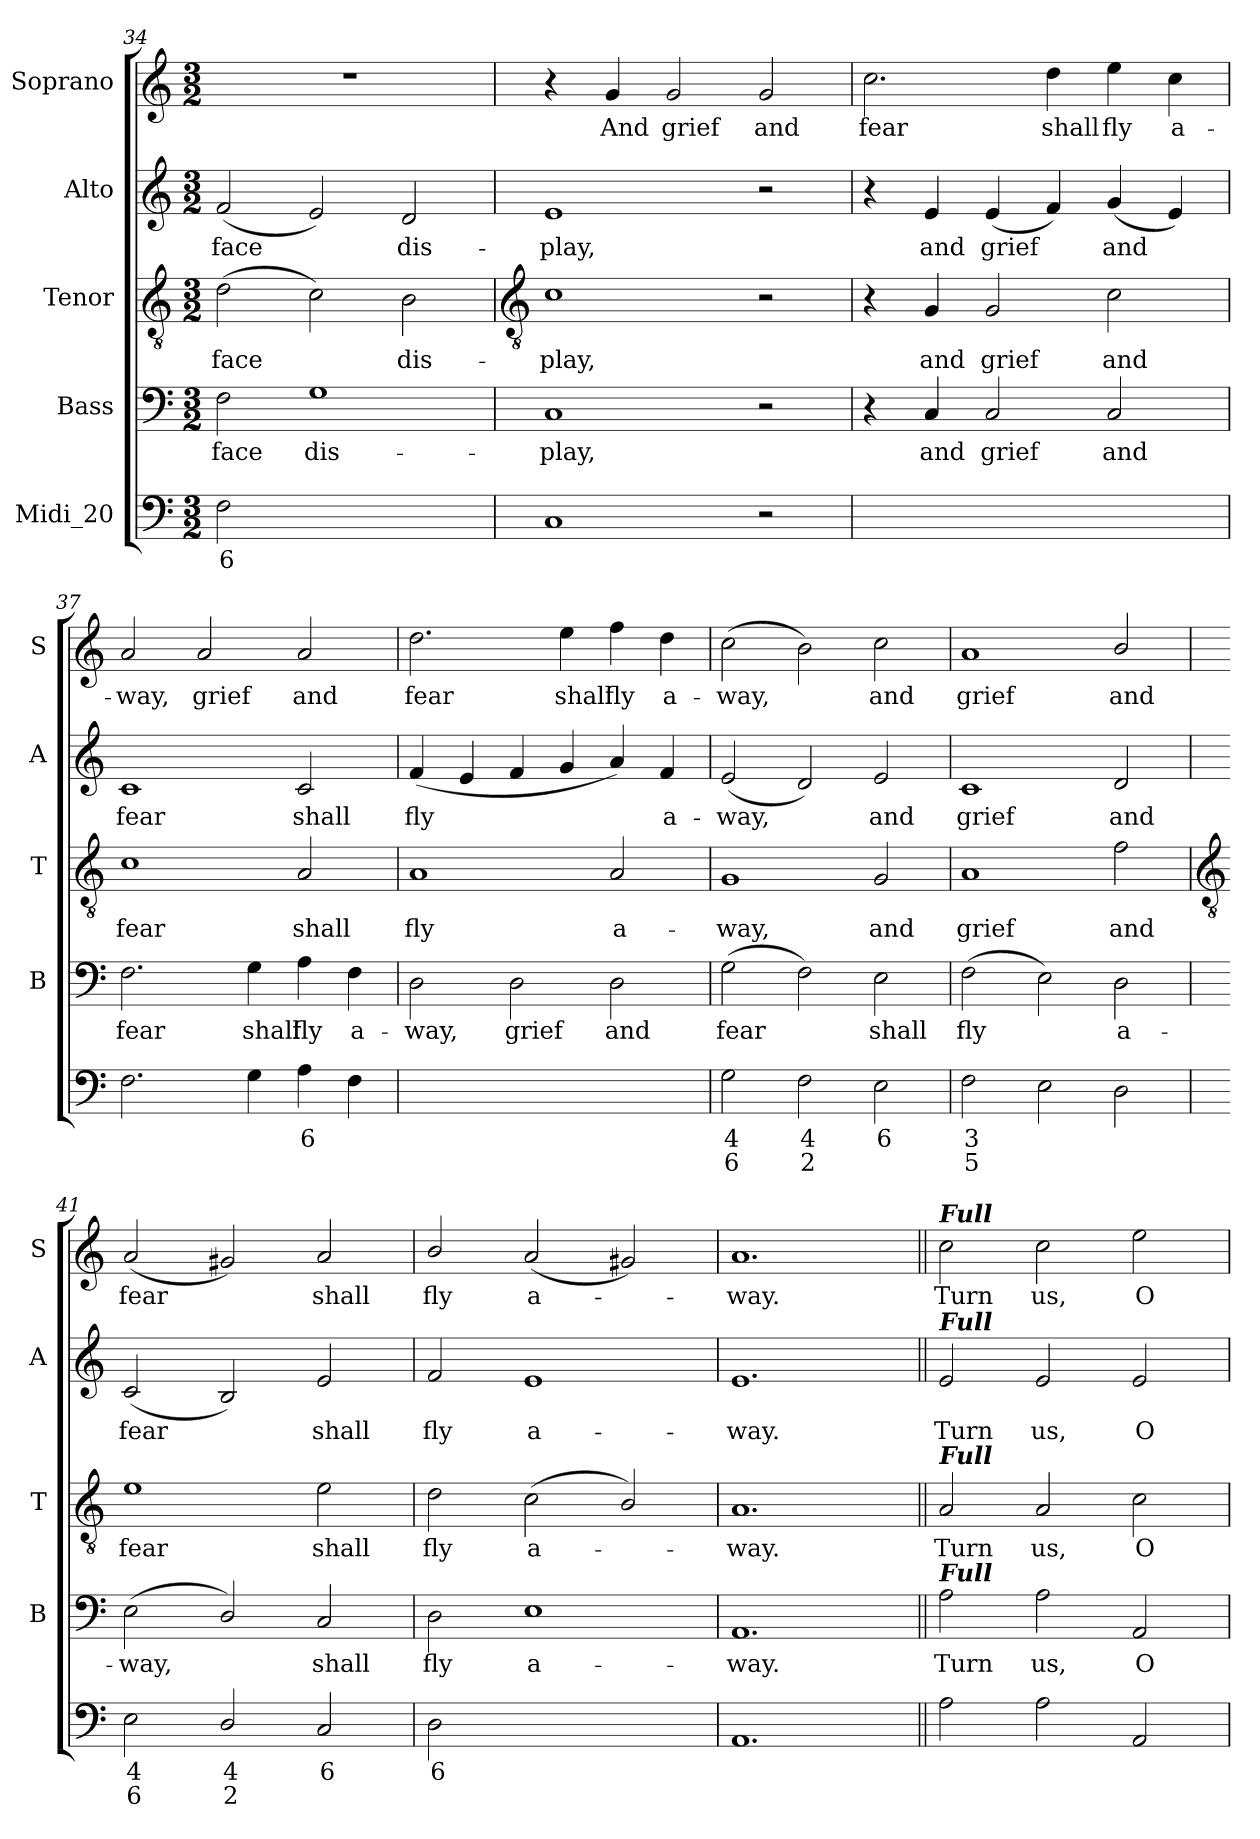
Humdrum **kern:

**kern	**text	**text	**kern	**text	**kern	**text	**kern	**text	**kern	**text
*part5	*part5	*part5	*part4	*part4	*part3	*part3	*part2	*part2	*part1	*part1
*staff5	*staff5	*staff5	*staff4	*staff4	*staff3	*staff3	*staff2	*staff2	*staff1	*staff1
*I"Midi_20	*	*	*I"Bass	*	*I"Tenor	*	*I"Alto	*	*I"Soprano	*
*	*	*	*I'B	*	*I'T	*	*I'A	*	*I'S	*
*clefF4	*	*	*clefF4	*	*clefGv2	*	*clefG2	*	*clefG2	*
*k[]	*	*	*k[]	*	*k[]	*	*k[]	*	*k[]	*
*C:	*	*	*C:	*	*C:	*	*C:	*	*C:	*
*M3/2	*	*	*M3/2	*	*M3/2	*	*M3/2	*	*M3/2	*
=34	=34	=34	=34	=34	=34	=34	=34	=34	=34	=34
!	!LO:LY:b	!	!	!LO:LY:b	!	!LO:LY:b	!	!LO:LY:b	!LO:N:vis=1	!
2F	6	.	2F	face	(>2d	face	(<2f	face	1.r	.
!	!LO:LY:b	!LO:LY:b	!	!LO:LY:b	!	!	!	!	!	!
[2Gyy	6	4	1G	dis-	2c)	.	2e)	.	.	.
!	!LO:LY:b	!LO:LY:b	!	!	!	!LO:LY:b	!	!LO:LY:b	!	!
2Gyy]	5	3	.	.	2B	dis-	2d	dis-	.	.
!!LO:LB:g=z
=35	=35	=35	=35	=35	=35	=35	=35	=35	=35	=35
*	*	*	*	*	*clefGv2	*	*	*	*	*
!	!	!	!	!LO:LY:b	!	!LO:LY:b	!	!LO:LY:b	!	!
1C	.	.	1C	-play,	1c	-play,	1e	-play,	4r	.
!	!	!	!	!	!	!	!	!	!	!LO:LY:b
.	.	.	.	.	.	.	.	.	4g	And
!	!	!	!	!	!	!	!	!	!	!LO:LY:b
.	.	.	.	.	.	.	.	.	2g	grief
!	!	!	!	!	!	!	!	!	!	!LO:LY:b
2r	.	.	2r	.	2r	.	2r	.	2g	and
=36	=36	=36	=36	=36	=36	=36	=36	=36	=36	=36
!	!LO:LY:b	!LO:LY:b	!	!	!	!	!	!	!	!LO:LY:b
[2Cyy	3	5	4r	.	4r	.	4r	.	2.cc	fear
!	!	!	!	!LO:LY:b	!	!LO:LY:b	!	!LO:LY:b	!	!
.	.	.	4C	and	4G	and	4e	and	.	.
!	!LO:LY:b	!LO:LY:b	!	!LO:LY:b	!	!LO:LY:b	!	!LO:LY:b	!	!
2Cyy_	2	4	2C	grief	2G	grief	(<4e	grief	.	.
!	!	!	!	!	!	!	!	!	!	!LO:LY:b
.	.	.	.	.	.	.	4f)	.	4dd	shall
!	!LO:LY:b	!LO:LY:b	!	!LO:LY:b	!	!LO:LY:b	!	!LO:LY:b	!	!LO:LY:b
2Cyy]	3	5	2C	and	2c	and	(<4g	and	4ee	fly
!	!	!	!	!	!	!	!	!	!	!LO:LY:b
.	.	.	.	.	.	.	4e)	.	4cc	a-
=37	=37	=37	=37	=37	=37	=37	=37	=37	=37	=37
!	!	!	!	!LO:LY:b	!	!LO:LY:b	!	!LO:LY:b	!	!LO:LY:b
2.F	.	.	2.F	fear	1c	fear	1c	fear	2a	-way,
!	!	!	!	!	!	!	!	!	!	!LO:LY:b
.	.	.	.	.	.	.	.	.	2a	grief
!	!	!	!	!LO:LY:b	!	!	!	!	!	!
4G	.	.	4G	shall	.	.	.	.	.	.
!	!LO:LY:b	!	!	!LO:LY:b	!	!LO:LY:b	!	!LO:LY:b	!	!LO:LY:b
4A	6	.	4A	fly	2A	shall	2c	shall	2a	and
!	!	!	!	!LO:LY:b	!	!	!	!	!	!
4F	.	.	4F	a-	.	.	.	.	.	.
=38	=38	=38	=38	=38	=38	=38	=38	=38	=38	=38
!	!LO:LY:b	!LO:LY:b	!	!LO:LY:b	!	!LO:LY:b	!	!LO:LY:b	!	!LO:LY:b
[2Dyy	8	5	2D	-way,	1A	fly	(<4f	fly	2.dd	fear
.	.	.	.	.	.	.	4e	.	.	.
!	!LO:LY:b	!LO:LY:b	!	!LO:LY:b	!	!	!	!	!	!
2Dyy_	2	4	2D	grief	.	.	4f	.	.	.
!	!	!	!	!	!	!	!	!	!	!LO:LY:b
.	.	.	.	.	.	.	4g	.	4ee	shall
!	!LO:LY:b	!LO:LY:b	!	!LO:LY:b	!	!LO:LY:b	!	!	!	!LO:LY:b
2Dyy]	3	5	2D	and	2A	a-	4a)	.	4ff	fly
!	!	!	!	!	!	!	!	!LO:LY:b	!	!LO:LY:b
.	.	.	.	.	.	.	4f	a-	4dd	a-
=39	=39	=39	=39	=39	=39	=39	=39	=39	=39	=39
!	!LO:LY:b	!LO:LY:b	!	!LO:LY:b	!	!LO:LY:b	!	!LO:LY:b	!	!LO:LY:b
2G	4	6	(>2G	fear	1G	-way,	(<2e	-way,	(>2cc	-way,
!	!LO:LY:b	!LO:LY:b	!	!	!	!	!	!	!	!
2F	4	2	2F)	.	.	.	2d)	.	2b)	.
!	!LO:LY:b	!	!	!LO:LY:b	!	!LO:LY:b	!	!LO:LY:b	!	!LO:LY:b
2E	6	.	2E	shall	2G	and	2e	and	2cc	and
=40	=40	=40	=40	=40	=40	=40	=40	=40	=40	=40
!	!LO:LY:b	!LO:LY:b	!	!LO:LY:b	!	!LO:LY:b	!	!LO:LY:b	!	!LO:LY:b
2F	3	5	(>2F	fly	1A	grief	1c	grief	1a	grief
2E	.	.	2E)	.	.	.	.	.	.	.
!	!	!	!	!LO:LY:b	!	!LO:LY:b	!	!LO:LY:b	!	!LO:LY:b
2D	.	.	2D	a-	2f	and	2d	and	2b/	and
!!LO:LB:g=z
=41	=41	=41	=41	=41	=41	=41	=41	=41	=41	=41
*	*	*	*	*	*clefGv2	*	*	*	*	*
!	!LO:LY:b	!LO:LY:b	!	!LO:LY:b	!	!LO:LY:b	!	!LO:LY:b	!	!LO:LY:b
2E	4	6	(<2E	-way,	1e	fear	(<2c	fear	(<2a	fear
!	!LO:LY:b	!LO:LY:b	!	!	!	!	!	!	!	!
2D/	4	2	2D/)	.	.	.	2B)	.	2g#X)	.
!	!LO:LY:b	!	!	!LO:LY:b	!	!LO:LY:b	!	!LO:LY:b	!	!LO:LY:b
2C	6	.	2C	shall	2e	shall	2e	shall	2a	shall
=42	=42	=42	=42	=42	=42	=42	=42	=42	=42	=42
!	!LO:LY:b	!	!	!LO:LY:b	!	!LO:LY:b	!	!LO:LY:b	!	!LO:LY:b
2D	6	.	2D	fly	2d	fly	2f	fly	2b/	fly
!	!LO:LY:b	!LO:LY:b	!	!LO:LY:b	!	!LO:LY:b	!	!LO:LY:b	!	!LO:LY:b
[2Eyy	4	6	1E	a-	(<2c	a-	1e	a-	(<2a	a-
!	!	!LO:LY:b	!	!	!	!	!	!	!	!
2Eyy]	.	5	.	.	2B/)	.	.	.	2g#X)	.
=43	=43	=43	=43	=43	=43	=43	=43	=43	=43	=43
!	!	!	!	!LO:LY:b	!	!LO:LY:b	!	!LO:LY:b	!	!LO:LY:b
1.AA	.	.	1.AA	-way.	1.A	way.	1.e	-way.	1.a	way.
=44||	=44||	=44||	=44||	=44||	=44||	=44||	=44||	=44||	=44||	=44||
!	!	!	!	!	!	!	!	!	!LO:TX:a:Bi:t=Full	!
!	!	!	!	!	!	!	!LO:TX:a:Bi:t=Full	!	!	!
!	!	!	!	!	!LO:TX:a:Bi:t=Full	!	!	!	!	!
!	!	!	!LO:TX:a:Bi:t=Full	!	!	!	!	!	!	!
!	!	!	!	!LO:LY:b	!	!LO:LY:b	!	!LO:LY:b	!	!LO:LY:b
2A	.	.	2A	Turn	2A	Turn	2e	Turn	2cc	Turn
!	!	!	!	!LO:LY:b	!	!LO:LY:b	!	!LO:LY:b	!	!LO:LY:b
2A	.	.	2A	us,	2A	us,	2e	us,	2cc	us,
!	!	!	!	!LO:LY:b	!	!LO:LY:b	!	!LO:LY:b	!	!LO:LY:b
2AA	.	.	2AA	O	2c	O	2e	O	2ee	O
=	=	=	=	=	=	=	=	=	=	=
*-	*-	*-	*-	*-	*-	*-	*-	*-	*-	*-
